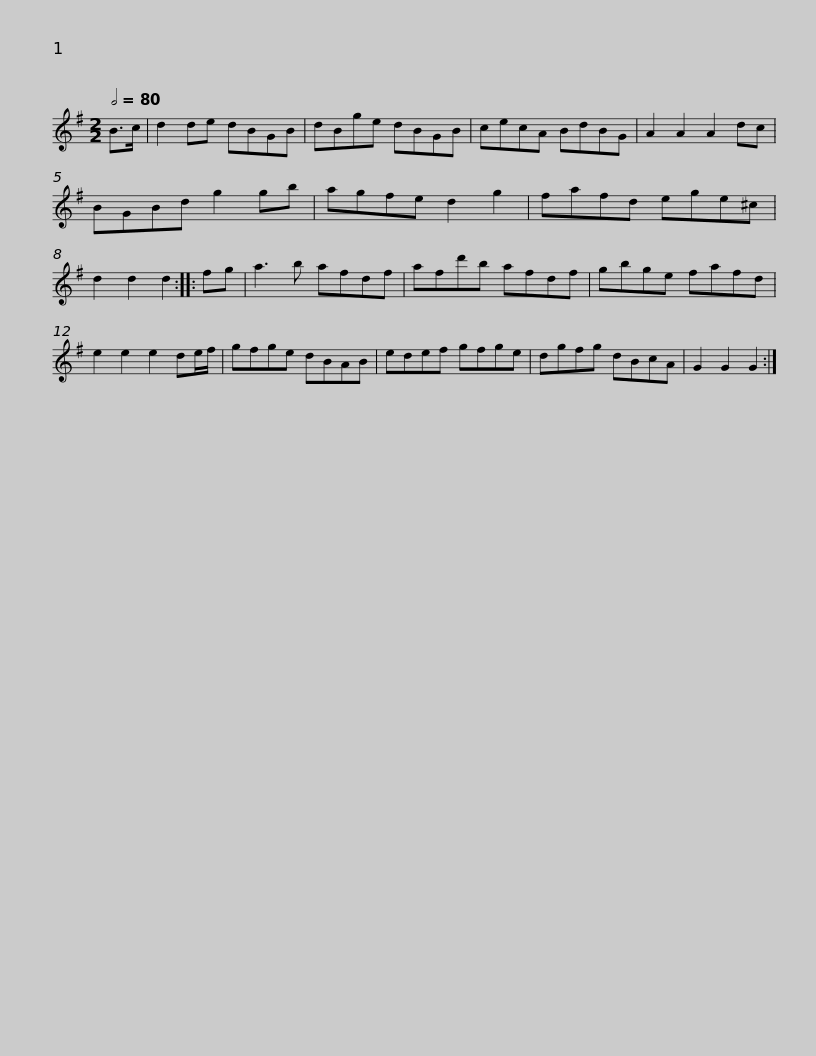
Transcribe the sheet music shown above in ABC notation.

X:1
L:1/8
Q:1/2=80
M:2/2
I:linebreak $
K:G
V:1 treble
V:1
 B>c | d2 de dBGB | dBge dBGB | cecA BdBG | A2 A2 A2 dc | %5
 BGBd g2 gb | agfe d2 g2 |$ fafd ege^c | d2 d2 d2 :: fg | %10
 a3 b afdf | afd'b afdf | gbge fafd | e2 e2 e2 de/f/ |$ gfge dBAB | %15
 edef gfge | dgfg dBcA | G2 G2 G2 :| %18
